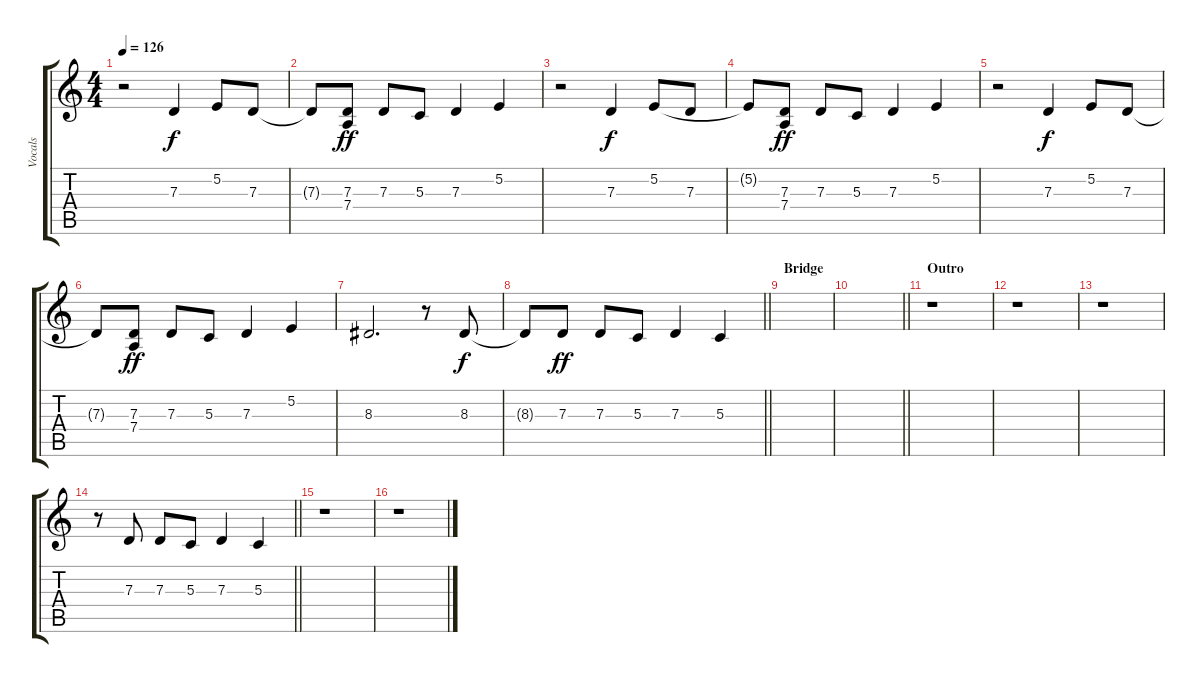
\track ("Vocals" "Vocals") {instrument oboe}
\staff {score tabs}
\tuning (E4 B3 G3 D3 A2 E2) {hide}
\ts (4 4)
\tempo 126
\clef g2
\ks c
r.2{dy ff} 7.3.4{dy f} 5.2.8 7.3.8 |
7.3{t}.8 (7.3 7.4).8{dy ff} 7.3.8 5.3.8 7.3.4 5.2.4 |
r.2 7.3.4{dy f} 5.2.8 7.3.8 |
5.2{t}.8 (7.3 7.4).8{dy ff} 7.3.8 5.3.8 7.3.4 5.2.4 |
r.2 7.3.4{dy f} 5.2.8 7.3.8 |
7.3{t}.8 (7.3 7.4).8{dy ff} 7.3.8 5.3.8 7.3.4 5.2.4 |
8.3.2{d} r.8 8.3.8{dy f} |
\barLineRight lightlight
8.3{t}.8 7.3.8{dy ff} 7.3.8 5.3.8 7.3.4 5.3.4 |
\section ("" "Bridge")
|
\barLineRight lightlight
|
\section ("" "Outro")
r.1 |
r.1 |
r.1 |
\barLineRight lightlight
r.8 7.3.8 7.3.8 5.3.8 7.3.4 5.3.4 |
r.1 |
r.1
